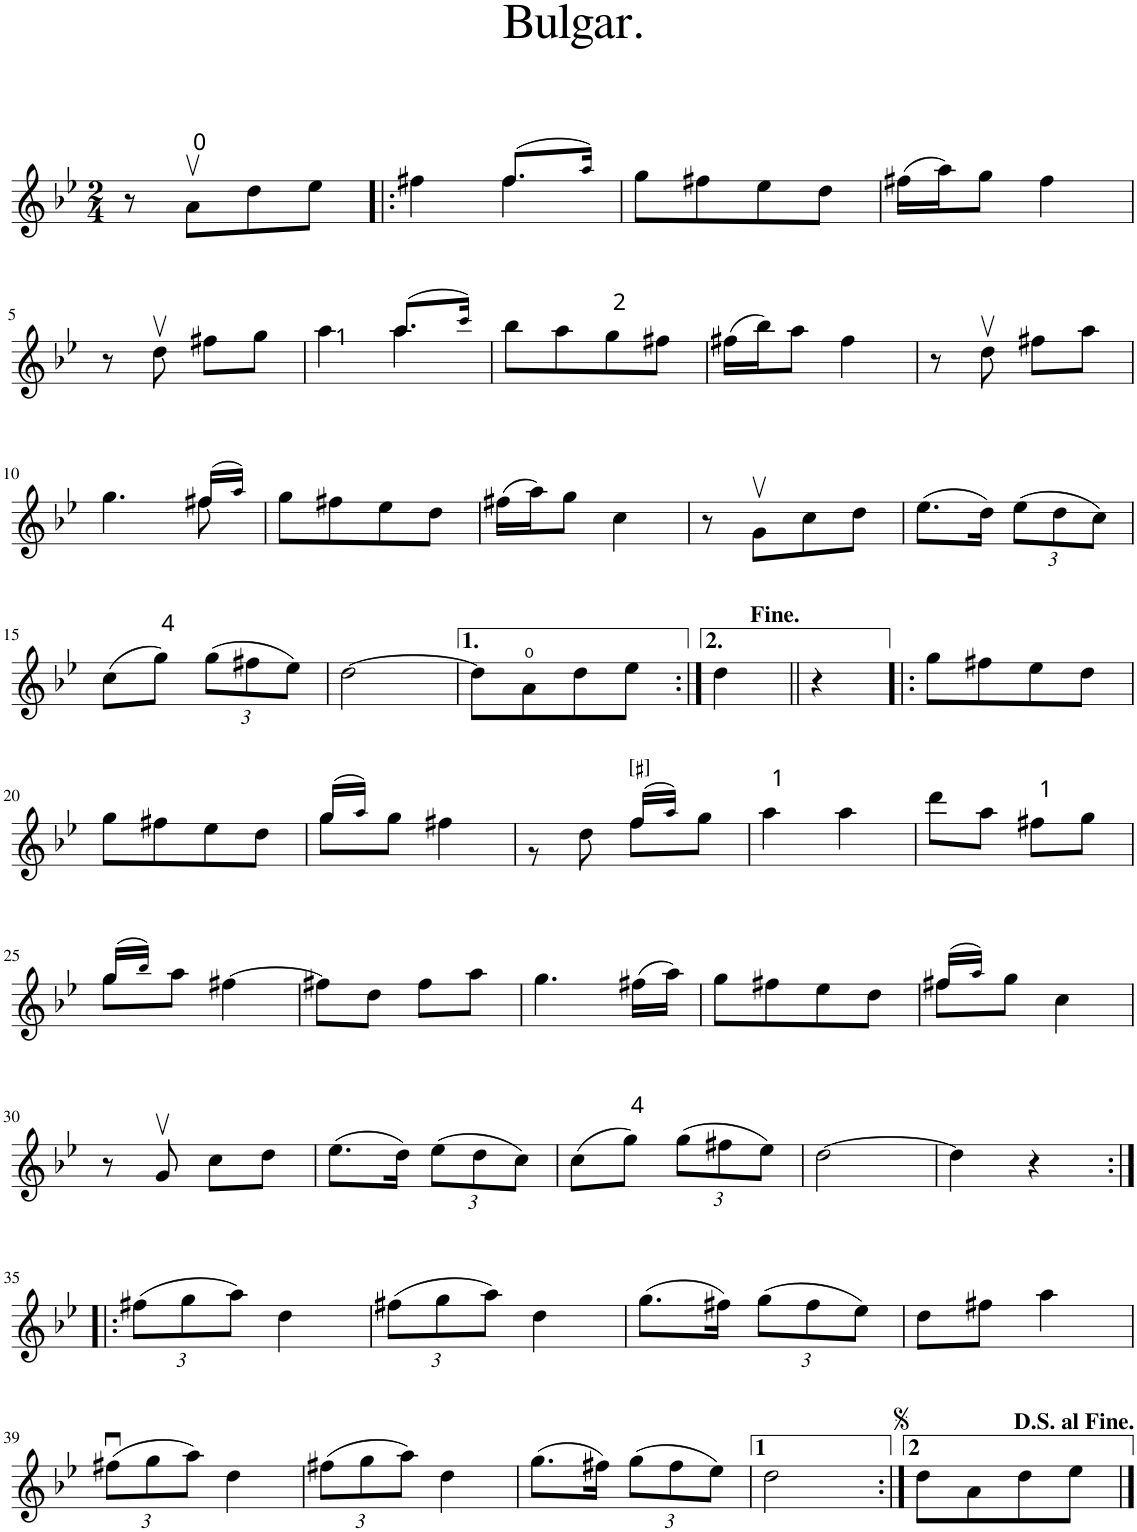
**kern
*part1
*staff1
*I"Violin
*I'Vln.
*clefG2
*k[b-e-]
*g:
*M2/4
=1
8r
8av\L
8dd\
8ee-\J
=2!|:
*^
4ryy	4ff#X\
(8.ff#/L	6.ff#\
16aa!/Jk)	.
*v	*v
=3
8gg\L
8ff#X\
8ee-\
8dd\J
=4
(16ff#X\LL
16aa\J)
8gg\J
4ff#\
!!LO:LB:g=z
=5
8r
8ddv\
8ff#X\L
8gg\J
=6
*^
4ryy	4aa\
(8.aa/L	6.aa\
16ccc!/Jk)	.
*v	*v
=7
8bb-\L
8aa\
8gg\
8ff#X\J
=8
(16ff#X\LL
16bb-\J)
8aa\J
4ff#\
=9
8r
8ddv\
8ff#X\L
8aa\J
!!LO:LB:g=z
=10
*^
4.ryy	4.gg\
(16ff#X/LL	8ff#\
16aa!/JJ)	.
*v	*v
=11
8gg\L
8ff#X\
8ee-\
8dd\J
=12
(16ff#X\LL
16aa\J)
8gg\J
4cc\
=13
8r
8gv\L
8cc\
8dd\J
=14
(8.ee-\L
16dd\Jk)
*Xbrackettup
(12ee-\L
12dd\
12cc\J)
!!LO:LB:g=z
=15
(8cc\L
8gg\J)
(12gg\L
12ff#X\
12ee-\J)
=16
[2dd\
=17
8dd\L]
8a\
8dd\
8ee-\J
=18:|!
4dd\
=18X1||
4r
=19!|:
8gg\L
8ff#X\
8ee-\
8dd\J
!!LO:LB:g=z
=20
8gg\L
8ff#X\
8ee-\
8dd\J
=21
*^
(16gg/LL	8gg\L
16aa!/JJ)	.
8ryy	8gg\J
4ryy	4ff#X\
=22	=22
4ryy	8r
.	8dd\
!LO:TX:a:t=[♯]	!
(16ff/LL	8ff\L
16aa!/JJ)	.
8ryy	8gg\J
*v	*v
=23
4aa\
4aa\
=24
8ddd\L
8aa\J
8ff#X\L
8gg\J
!!LO:LB:g=z
=25
*^
(16gg/LL	8gg\L
16bb-!/JJ)	.
8ryy	8aa\J
4ryy	[>4ff#X\
=26	=26
2ryy	8ff#X\L]
.	8dd\J
.	8ff#\L
.	8aa\J
*v	*v
=27
4.gg\
(16ff#X\LL
16aa\JJ)
=28
8gg\L
8ff#X\
8ee-\
8dd\J
=29
*^
(16ff#X/LL	8ff#\L
16aa!/JJ)	.
8ryy	8gg\J
4ryy	4cc\
*v	*v
!!LO:LB:g=z
=30
8r
8gv/
8cc\L
8dd\J
=31
(8.ee-\L
16dd\Jk)
(12ee-\L
12dd\
12cc\J)
=32
(8cc\L
8gg\J)
(12gg\L
12ff#X\
12ee-\J)
=33
[2dd\
=34
4dd\]
4r
!!LO:LB:g=z
=35:|!|:
(12ff#X\L
12gg\
12aa\J)
4dd\
=36
(12ff#X\L
12gg\
12aa\J)
4dd\
=37
(8.gg\L
16ff#X\Jk)
(12gg\L
12ff#\
12ee-\J)
=38
8dd\L
8ff#X\J
4aa\
!!LO:LB:g=z
=39
(12ff#Xu\L
12gg\
12aa\J)
4dd\
=40
(12ff#X\L
12gg\
12aa\J)
4dd\
=41
(8.gg\L
16ff#X\Jk)
(12gg\L
12ff#\
12ee-\J)
=42
2dd\
=43:|!
8dd\L
8a\
8dd\
8ee-\J
==
*-
